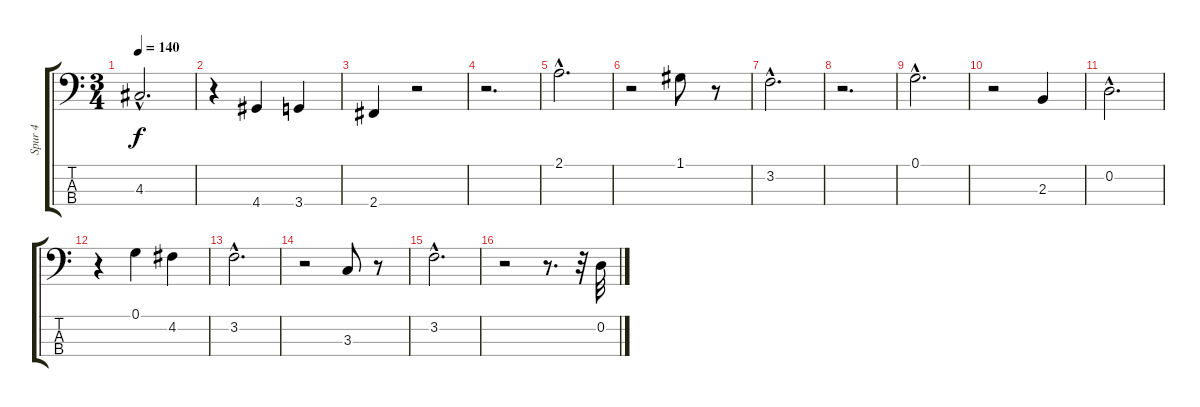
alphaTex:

\track ("Spur 4" "Spur 4") {instrument acousticbass}
\staff {score tabs}
\tuning (G2 D2 A1 E1) {hide}
\ts (3 4)
\tempo 140
\clef f4
\ks c
4.3{hac}.2{d dy f} |
r.4 4.4.4 3.4.4 |
2.4.4 r.2 |
r.2{d} |
2.1{hac}.2{d} |
r.2 1.1.8 r.8 |
3.2{hac}.2{d} |
r.2{d} |
0.1{hac}.2{d} |
r.2 2.3.4 |
0.2{hac}.2{d} |
r.4 0.1.4 4.2.4 |
3.2{hac}.2{d} |
r.2 3.3.8 r.8 |
3.2{hac}.2{d} |
r.2 r.8{d} r.32 0.2.32
